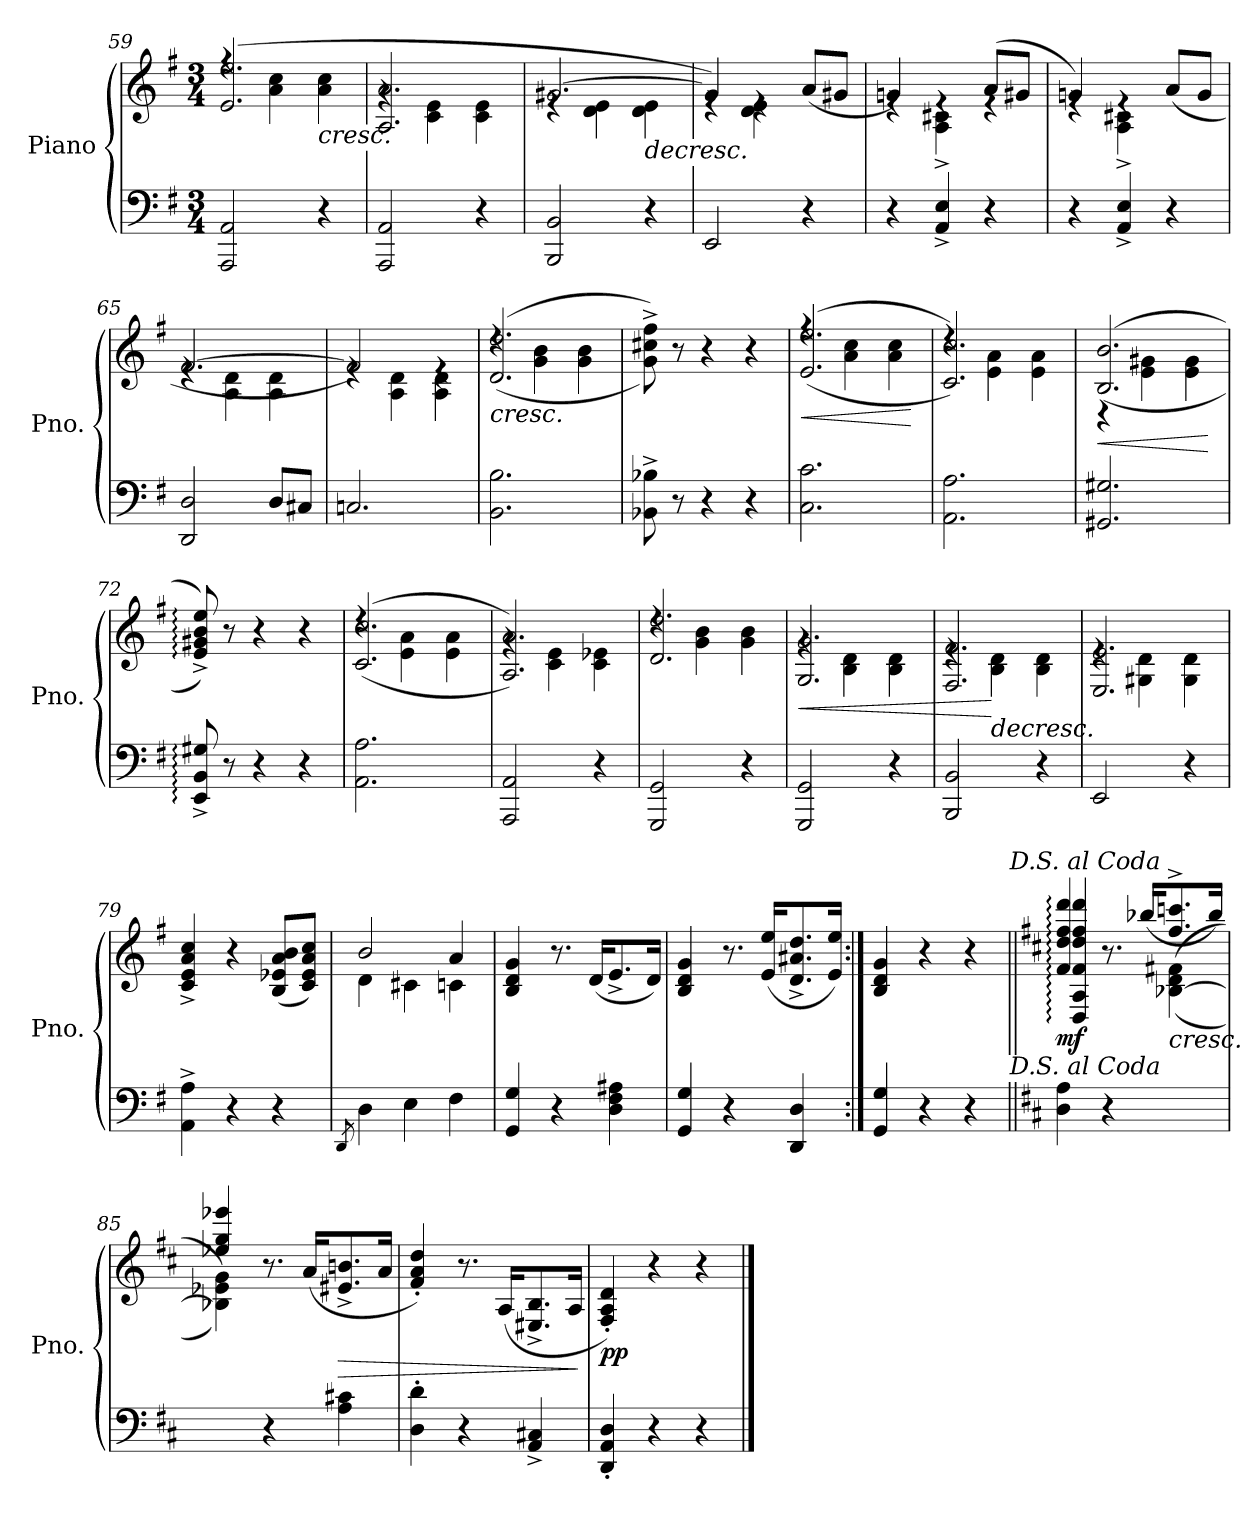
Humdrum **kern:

**kern	**kern	**dynam
*part1	*part1	*part1
*staff2	*staff1	*staff1/2
*I"Piano	*	*
*I'Pno.	*	*
!!LO:LB:g=z
*clefF4	*clefG2	*
*k[f#]	*k[f#]	*
*M3/4	*M3/4	*
=59	=59	=59
*	*^	*
2AAA/ 2AA/	(>2.e/ 2.ee/	4rff	.
.	.	4a\ 4cc\	.
!	!	!	!LO:HP:b
4r	.	4a\ 4cc\	<
=60	=60	=60	=60
2AAA/ 2AA/	2.A/ 2.a/	4rg	.
.	.	4c\ 4e\	.
4r	.	4c\ 4e\	.
=61	=61	=61	=61
2BBB/ 2BB/	[2.g#X/	4re	.
.	.	4d\ 4e\	.
!	!	!	!LO:HP:b
4r	.	4d\ 4e\	>
=62	=62	=62	=62
2EE/	4g#/])	4re	.
.	4re	4d\ 4e\	.
4r	(>8a/L	4ryy	[
.	8g#X/J	.	.
=63	=63	=63	=63
4r	4gn/)	4re	.
4AA/^ 4E/^	4re	4A\^ 4c#X\^	.
4r	(>8a/L	4re	.
.	8g#X/J	.	.
=64	=64	=64	=64
4r	4gn/)	4re	.
4AA/^ 4E/^	4re	4A\^ 4c#X\^	.
4r	(>8a/L	4ryy	.
.	8g/J	.	.
=65	=65	=65	=65
2DD/ 2D/	[2.f#/	4re	.
.	.	4A\ 4d\	.
8D/L	.	4A\ 4d\	.
8C#X/J	.	.	.
=66	=66	=66	=66
2.Cn/	2f#/])	4re	.
.	.	4A\ 4d\	.
.	4re	4A\ 4d\	.
!!LO:LB:g=z	!!
=67	=67	=67	=67
!	!	!	!LO:HP:b
2.BB\ 2.B\	(<(>2.d/ 2.dd/	4rdd	<
.	.	4g\ 4b\	.
.	.	4g\ 4b\	.
*	*v	*v	*
.	.	]
=68	=68	=68
8BB-X\^ 8B-X\^	8g\^ 8cc#X\^ 8ff#\^))	.
8r	8r	.
4r	4r	.
4r	4r	.
=69	=69	=69
!	!	!LO:HP:b
*	*^	*
2.C\ 2.c\	(<(>2.e/ 2.ee/	4rff	<
.	.	4a\ 4cc\	.
.	.	4a\ 4cc\	.
*	*v	*v	*
.	.	[
=70	=70	=70
*	*^	*
2.AA\ 2.A\	2.c/ 2.cc/))	4rdd	.
.	.	4e\ 4a\	.
.	.	4e\ 4a\	.
=71	=71	=71	=71
!	!	!	!LO:HP:b
2.GG#X/ 2.G#X/	(<(>2.B/ 2.b/	4r	<
.	.	4e\ 4g#X\	.
.	.	4e\ 4g#\	.
*	*v	*v	*
.	.	[
=72	=72	=72
8EE/:^ 8BB/:^ 8G#X/:^	8e/:^ 8g#X/:^ 8b/:^ 8ee/:^))	.
8r	8r	.
4r	4r	.
4r	4r	.
=73	=73	=73
*	*^	*
2.AA\ 2.A\	(<(>2.c/ 2.cc/	4rdd	.
.	.	4e\ 4a\	.
.	.	4e\ 4a\	.
=74	=74	=74	=74
2AAA/ 2AA/	2.A/ 2.a/))	4rg	.
.	.	4c\ 4e\	.
4r	.	4c\ 4e-X\	.
=75	=75	=75	=75
2GGG/ 2GG/	2.d/ 2.dd/	4rdd	.
.	.	4g\ 4b\	.
4r	.	4g\ 4b\	.
!!LO:LB:g=z	!!
=76	=76	=76	=76
!	!	!	!LO:HP:b
2GGG/ 2GG/	2.G/ 2.g/	4rg	<
.	.	4B\ 4d\	.
4r	.	4B\ 4d\	.
=77	=77	=77	=77
2BBB/ 2BB/	2.F#/ 2.f#/	4re	.
!	!	!	!LO:HP:n=1:b
.	.	4B\ 4d\	[ >
4r	.	4B\ 4d\	.
=78	=78	=78	=78
2EE/	2.E/ 2.e/	4re	.
.	.	4G#X\ 4d\	.
4r	.	4G#\ 4d\	.
*	*v	*v	*
.	.	[
=79	=79	=79
4AA\^ 4A\^	4c/^ 4e/^ 4a/^ 4cc/^	.
4r	4r	.
4r	(<8B/ 8e-X/ 8a/ 8b/L	.
.	8c/ 8e-/ 8a/ 8cc/J)	.
=80	=80	=80
8qDD/	.	.
*	*^	*
4D\	2b/	4d\	.
4E\	.	4c#X\	.
4F#\	4a/	4cn\	.
*	*v	*v	*
=81	=81	=81
4GG/ 4G/	4B/ 4d/ 4g/	.
4r	8.r	.
.	(<16d/KL	.
4D\ 4F#\ 4A#X\	8.e^/	.
.	16d/Jk)	.
=82	=82	=82
4GG/ 4G/	4B/ 4d/ 4g/	.
4r	8.r	.
.	(<16e/ 16ee/KL	.
4DD/ 4D/	8.d/^ 8.a#X/^ 8.dd/^	.
.	16e/ 16ee/Jk)	.
=83:|!	=83:|!	=83:|!
4GG/ 4G/	4B/ 4d/ 4g/	.
4r	4r	.
4r	4r	.
!	!LO:TX:a:t=<i>D.S. al Coda</i>	!
!LO:TX:a:t=<i>D.S. al Coda</i>	!	!
!!LO:LB:g=z
=84||	=84||	=84||
*k[f#c#]	*k[f#c#]	*
*	*^	*
*	*	*^	*
!	!	!	!	!LO:DY:b
4D\ 4A\	4f#/ 4dd/ 4ff#/ 4ddd/	4D/: 4A/: 4f#/: 4dd/: 4ff#/: 4ddd/:	2ryy	mf
4r	8.r	2ryy	.	.
.	(>16bb-X/KL	.	.	.
!	!	!	!	!LO:HP:b
4ryy	8.ff#/^ 8.cccn/^	.	(>(>[4B-X\ 4d\ 4f#X\	<
.	16bb-/Jk)	.	.	.
*	*	*v	*v	*
=85	=85	=85	=85
4ryy	4ee-X/ 4gg/ 4eee-X/	4B-X\] 4e-X\ 4g\))	.
4r	8.r	2ryy	]
.	(<16a/KL	.	.
!	!	!	!LO:HP:b
4A\ 4c#X\	8.e#X/^ 8.bn/^	.	>
.	16a/Jk	.	.
*	*v	*v	*
=86	=86	=86
4D\' 4d\'	4f#/' 4a/' 4dd/')	.
4r	8.r	[
.	(<16A/KL	.
4AA/^ 4C#X/^	8.E#X/^ 8.B/^	.
.	16A/Jk	.
.	.	]
=87	=87	=87
!	!	!LO:DY:b
4DD/' 4AA/' 4D/'	4F#/' 4A/' 4d/')	pp
4r	4r	.
4r	4r	.
==	==	==
*-	*-	*-
